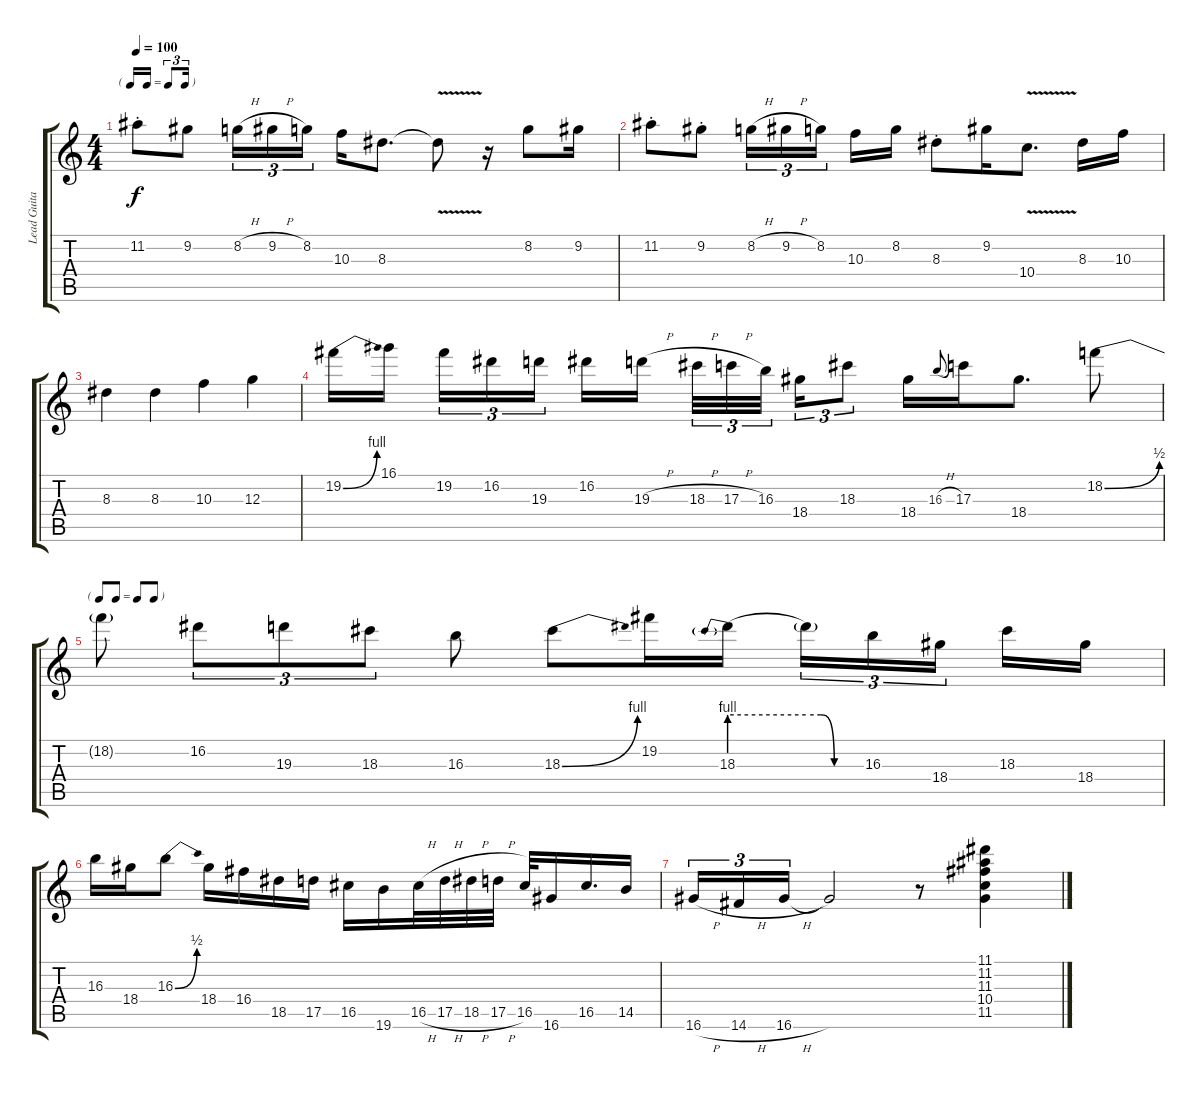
\track ("Lead Guitar" "Lead Guita") {instrument overdrivenguitar}
\staff {score tabs}
\tuning (E4 B3 G3 D3 A2 E2) {hide}
\ts (4 4)
\tf triplet16th
\tempo 100
\clef g2
\ks c
11.2{st}.8{dy f} 9.2.8 8.2{h}.16{tu (3 2)} 9.2{h}.16{tu (3 2)} 8.2.16{tu (3 2) beam splitsecondary} 10.3.16 8.3.8{d} 8.3{v t}.8 r.16 8.2.8 9.2.16 |
11.2{st}.8 9.2{st}.8 8.2{h}.16{tu (3 2)} 9.2{h}.16{tu (3 2)} 8.2.16{tu (3 2) beam splitsecondary} 10.3.16 8.2.16 8.3{st}.8 9.2.16 10.4{v}.8{d} 8.3.16 10.3.16 |
8.3.4 8.3.4 10.3.4 12.3.4 |
19.2{be (bend 0 0 60 4)}.16 16.1.16{beam splitsecondary} 19.2.16{tu (3 2)} 16.2.16{tu (3 2)} 19.3.16{tu (3 2)} 16.2.16 19.3{h}.16{beam splitsecondary} 18.3{h}.32{tu (3 2)} 17.3{h}.32{tu (3 2)} 16.3.32{tu (3 2) beam splitsecondary} 18.4.16{tu (3 2)} 18.3.8{tu (3 2)} 18.4.16 16.3{h}.8{gr onbeat} 17.3.16 18.4.8{d} 18.2{be (bend 0 0 60 2)}.8 |
\tf none
18.2{t}.8 16.2.8{tu (3 2)} 19.3.8{tu (3 2)} 18.3.8{tu (3 2)} 16.3.8 18.3{be (bend 0 0 60 4)}.8 19.2.16 18.3{be (prebend 0 4 60 4)}.16 18.3{be (custom 0 4 15 4 30 0 60 0) t}.16{tu (3 2)} 16.3.16{tu (3 2)} 18.4.16{tu (3 2) beam splitsecondary} 18.3.16 18.4.16 |
16.3.16 18.4.16 16.3{be (bend 0 0 60 2)}.8 18.4.16 16.4.16 18.5.16 17.5.16 16.5.16 19.6.16 16.5{h}.32 17.5{h}.32 18.5{h}.32 17.5{h}.32 16.5.32 16.6.16 16.5.16{d} 14.5.16 |
16.6{h}.16{tu (3 2)} 14.6{h}.16{tu (3 2)} 16.6{h}.16{tu (3 2)} 16.6{t}.2 r.8 (11.1 11.2 11.3 10.4 11.5).4
